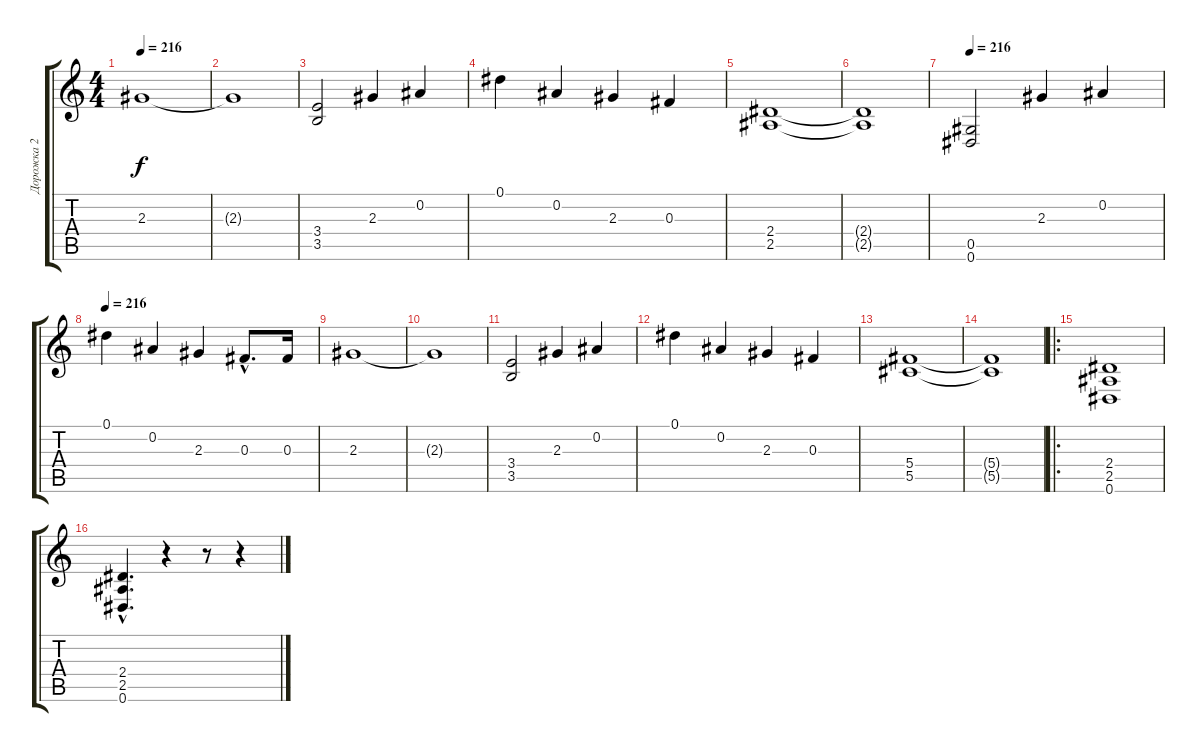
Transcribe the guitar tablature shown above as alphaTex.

\track ("Дорожка 2" "Дорожка 2") {instrument distortionguitar}
\staff {score tabs}
\tuning (Eb4 Bb3 Gb3 Db3 Ab2 Eb2) {hide}
\ts (4 4)
\tempo 216
\clef g2
\ks c
2.3.1{dy f} |
2.3{t}.1 |
(3.4 3.5).2 2.3.4 0.2.4 |
0.1.4 0.2.4 2.3.4 0.3.4 |
(2.4 2.5).1 |
(2.4{t} 2.5{t}).1 |
\tempo 216
(0.5 0.6).2 2.3.4 0.2.4 |
\tempo 216
0.1.4 0.2.4 2.3.4 0.3{hac}.8{d} 0.3.16 |
2.3.1 |
2.3{t}.1 |
(3.4 3.5).2 2.3.4 0.2.4 |
0.1.4 0.2.4 2.3.4 0.3.4 |
(5.4 5.5).1 |
(5.4{t} 5.5{t}).1 |
\ro
(2.4 2.5 0.6).1 |
(2.4{hac} 2.5{hac} 0.6{hac}).4{d} r.4 r.8 r.4
